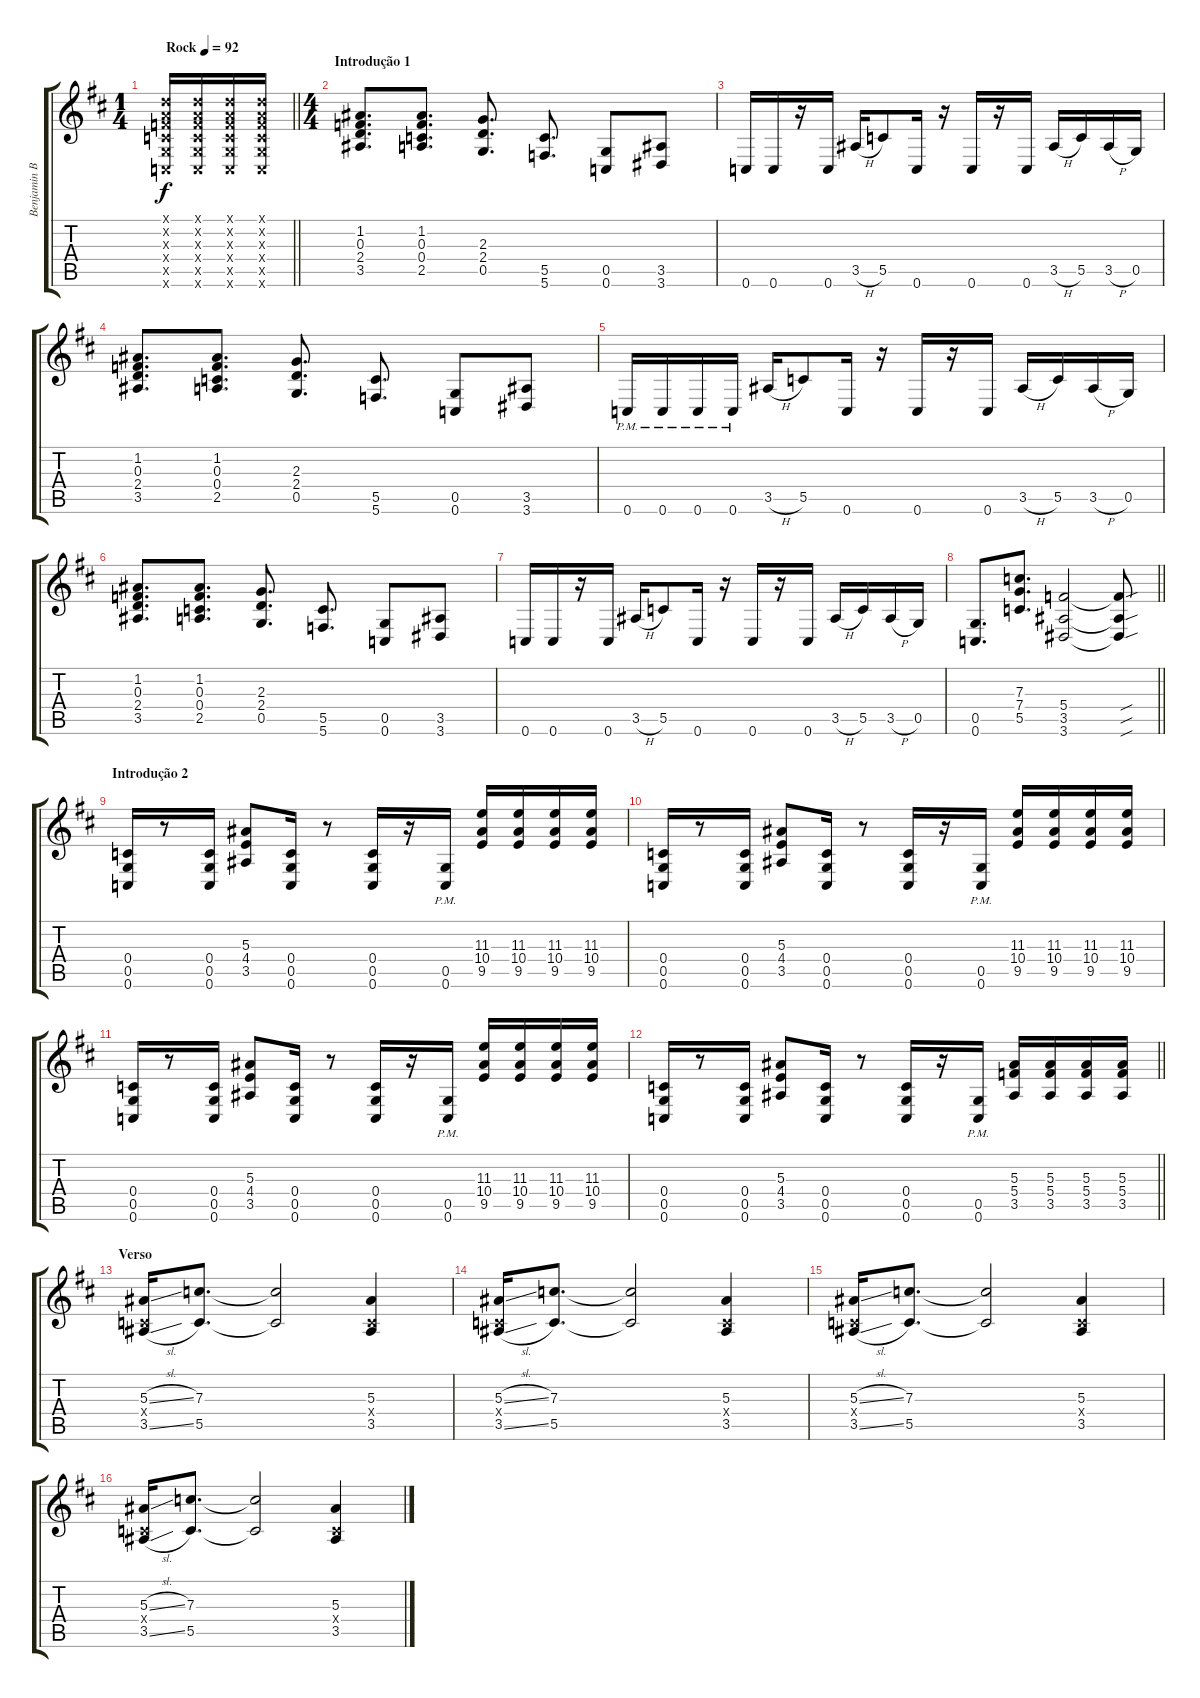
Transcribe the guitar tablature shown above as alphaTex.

\track ("Benjamin Burnley" "Benjamin B") {instrument distortionguitar}
\staff {score tabs}
\tuning (D4 A3 F3 C3 G2 C2) {hide}
\ts (1 4)
\tempo (92 "Rock")
\clef g2
\barLineRight lightlight
\ks d
(0.1{x} 0.2{x} 0.3{x} 0.4{x} 0.5{x} 0.6{x}).16{dy f instrument distortionguitar} (0.1{x} 0.2{x} 0.3{x} 0.4{x} 0.5{x} 0.6{x}).16 (0.1{x} 0.2{x} 0.3{x} 0.4{x} 0.5{x} 0.6{x}).16 (0.1{x} 0.2{x} 0.3{x} 0.4{x} 0.5{x} 0.6{x}).16 |
\ts (4 4)
\section ("" "Introdução 1")
(1.2 0.3 2.4 3.5).8{d} (1.2 0.3 0.4 2.5).8{d} (2.3 2.4 0.5).8{d} (5.5 5.6).8{d} (0.5 0.6).8 (3.5 3.6).8 |
0.6.16 0.6.16 r.16 0.6.16 3.5{h}.16 5.5.8 0.6.16 r.16 0.6.16 r.16 0.6.16 3.5{h}.16 5.5.16 3.5{h}.16 0.5.16 |
(1.2 0.3 2.4 3.5).8{d} (1.2 0.3 0.4 2.5).8{d} (2.3 2.4 0.5).8{d} (5.5 5.6).8{d} (0.5 0.6).8 (3.5 3.6).8 |
0.6{pm}.16 0.6{pm}.16 0.6{pm}.16 0.6{pm}.16 3.5{h}.16 5.5.8 0.6.16 r.16 0.6.16 r.16 0.6.16 3.5{h}.16 5.5.16 3.5{h}.16 0.5.16 |
(1.2 0.3 2.4 3.5).8{d} (1.2 0.3 0.4 2.5).8{d} (2.3 2.4 0.5).8{d} (5.5 5.6).8{d} (0.5 0.6).8 (3.5 3.6).8 |
0.6.16 0.6.16 r.16 0.6.16 3.5{h}.16 5.5.8 0.6.16 r.16 0.6.16 r.16 0.6.16 3.5{h}.16 5.5.16 3.5{h}.16 0.5.16 |
\barLineRight lightlight
(0.5 0.6).8{d} (7.3 7.4 5.5).8{d} (5.4 3.5 3.6).2 (5.4{sou t} 3.5{sou t} 3.6{sou t}).8 |
\section ("" "Introdução 2")
(0.4 0.5 0.6).16 r.8 (0.4 0.5 0.6).16 (5.3 4.4 3.5).8 (0.4 0.5 0.6).16 r.8 (0.4 0.5 0.6).16 r.16 (0.5{pm} 0.6{pm}).16 (11.3 10.4 9.5).16 (11.3 10.4 9.5).16 (11.3 10.4 9.5).16 (11.3 10.4 9.5).16 |
(0.4 0.5 0.6).16 r.8 (0.4 0.5 0.6).16 (5.3 4.4 3.5).8 (0.4 0.5 0.6).16 r.8 (0.4 0.5 0.6).16 r.16 (0.5{pm} 0.6{pm}).16 (11.3 10.4 9.5).16 (11.3 10.4 9.5).16 (11.3 10.4 9.5).16 (11.3 10.4 9.5).16 |
(0.4 0.5 0.6).16 r.8 (0.4 0.5 0.6).16 (5.3 4.4 3.5).8 (0.4 0.5 0.6).16 r.8 (0.4 0.5 0.6).16 r.16 (0.5{pm} 0.6{pm}).16 (11.3 10.4 9.5).16 (11.3 10.4 9.5).16 (11.3 10.4 9.5).16 (11.3 10.4 9.5).16 |
\barLineRight lightlight
(0.4 0.5 0.6).16 r.8 (0.4 0.5 0.6).16 (5.3 4.4 3.5).8 (0.4 0.5 0.6).16 r.8 (0.4 0.5 0.6).16 r.16 (0.5{pm} 0.6{pm}).16 (5.3 5.4 3.5).16 (5.3 5.4 3.5).16 (5.3 5.4 3.5).16 (5.3 5.4 3.5).16 |
\section ("" "Verso")
(5.3{sl} 0.4{x} 3.5{sl}).16 (7.3 5.5).8{d} (7.3{t} 5.5{t}).2 (5.3 0.4{x} 3.5).4 |
(5.3{sl} 0.4{x} 3.5{sl}).16 (7.3 5.5).8{d} (7.3{t} 5.5{t}).2 (5.3 0.4{x} 3.5).4 |
(5.3{sl} 0.4{x} 3.5{sl}).16 (7.3 5.5).8{d} (7.3{t} 5.5{t}).2 (5.3 0.4{x} 3.5).4 |
(5.3{sl} 0.4{x} 3.5{sl}).16 (7.3 5.5).8{d} (7.3{t} 5.5{t}).2 (5.3 0.4{x} 3.5).4
